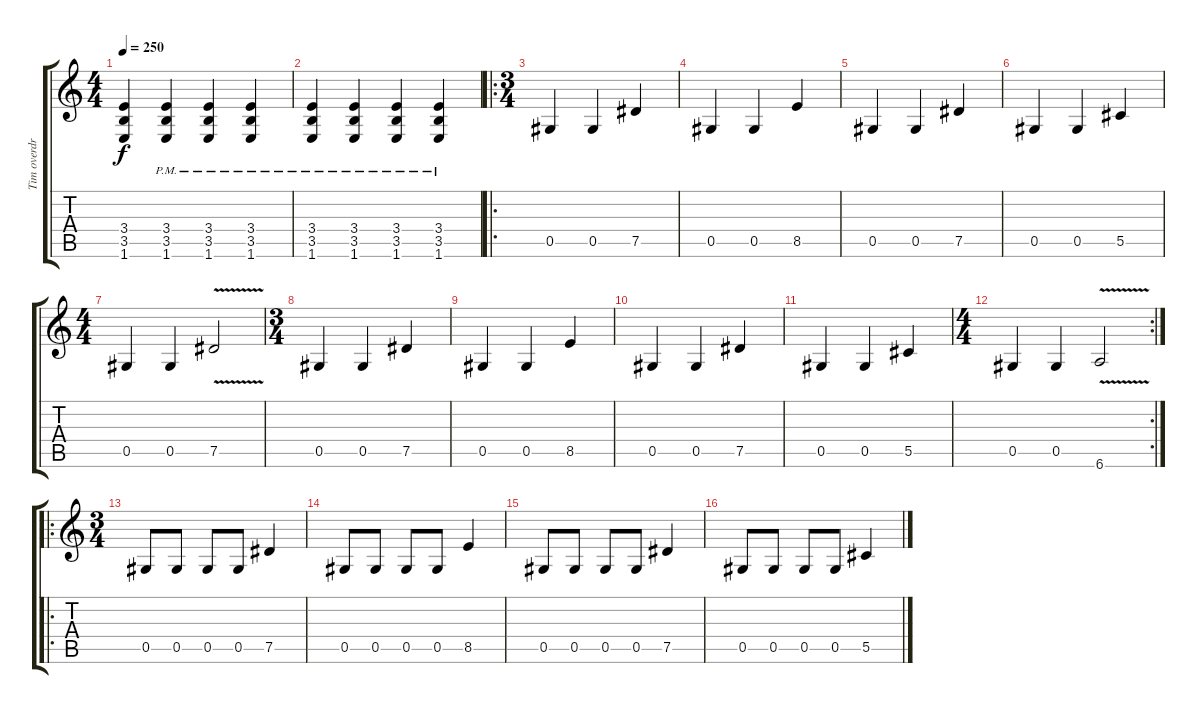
\track ("Tim overdrive" "Tim overdr") {instrument overdrivenguitar}
\staff {score tabs}
\tuning (Eb4 Bb3 Gb3 Db3 Ab2 Eb2) {hide}
\ts (4 4)
\tempo 250
\clef g2
\ks c
(3.4 3.5 1.6).4{dy f} (3.4{pm} 3.5{pm} 1.6{pm}).4 (3.4{pm} 3.5{pm} 1.6{pm}).4 (3.4{pm} 3.5{pm} 1.6{pm}).4 |
(3.4{pm} 3.5{pm} 1.6{pm}).4 (3.4{pm} 3.5{pm} 1.6{pm}).4 (3.4{pm} 3.5{pm} 1.6{pm}).4 (3.4{pm} 3.5{pm} 1.6{pm}).4 |
\ro
\ts (3 4)
0.5.4 0.5.4 7.5.4 |
0.5.4 0.5.4 8.5.4 |
0.5.4 0.5.4 7.5.4 |
0.5.4 0.5.4 5.5.4 |
\ts (4 4)
0.5.4 0.5.4 7.5{v}.2 |
\ts (3 4)
0.5.4 0.5.4 7.5.4 |
0.5.4 0.5.4 8.5.4 |
0.5.4 0.5.4 7.5.4 |
0.5.4 0.5.4 5.5.4 |
\rc 2
\ts (4 4)
0.5.4 0.5.4 6.6{v}.2 |
\ro
\ts (3 4)
0.5.8 0.5.8 0.5.8 0.5.8 7.5.4 |
0.5.8 0.5.8 0.5.8 0.5.8 8.5.4 |
0.5.8 0.5.8 0.5.8 0.5.8 7.5.4 |
0.5.8 0.5.8 0.5.8 0.5.8 5.5.4
